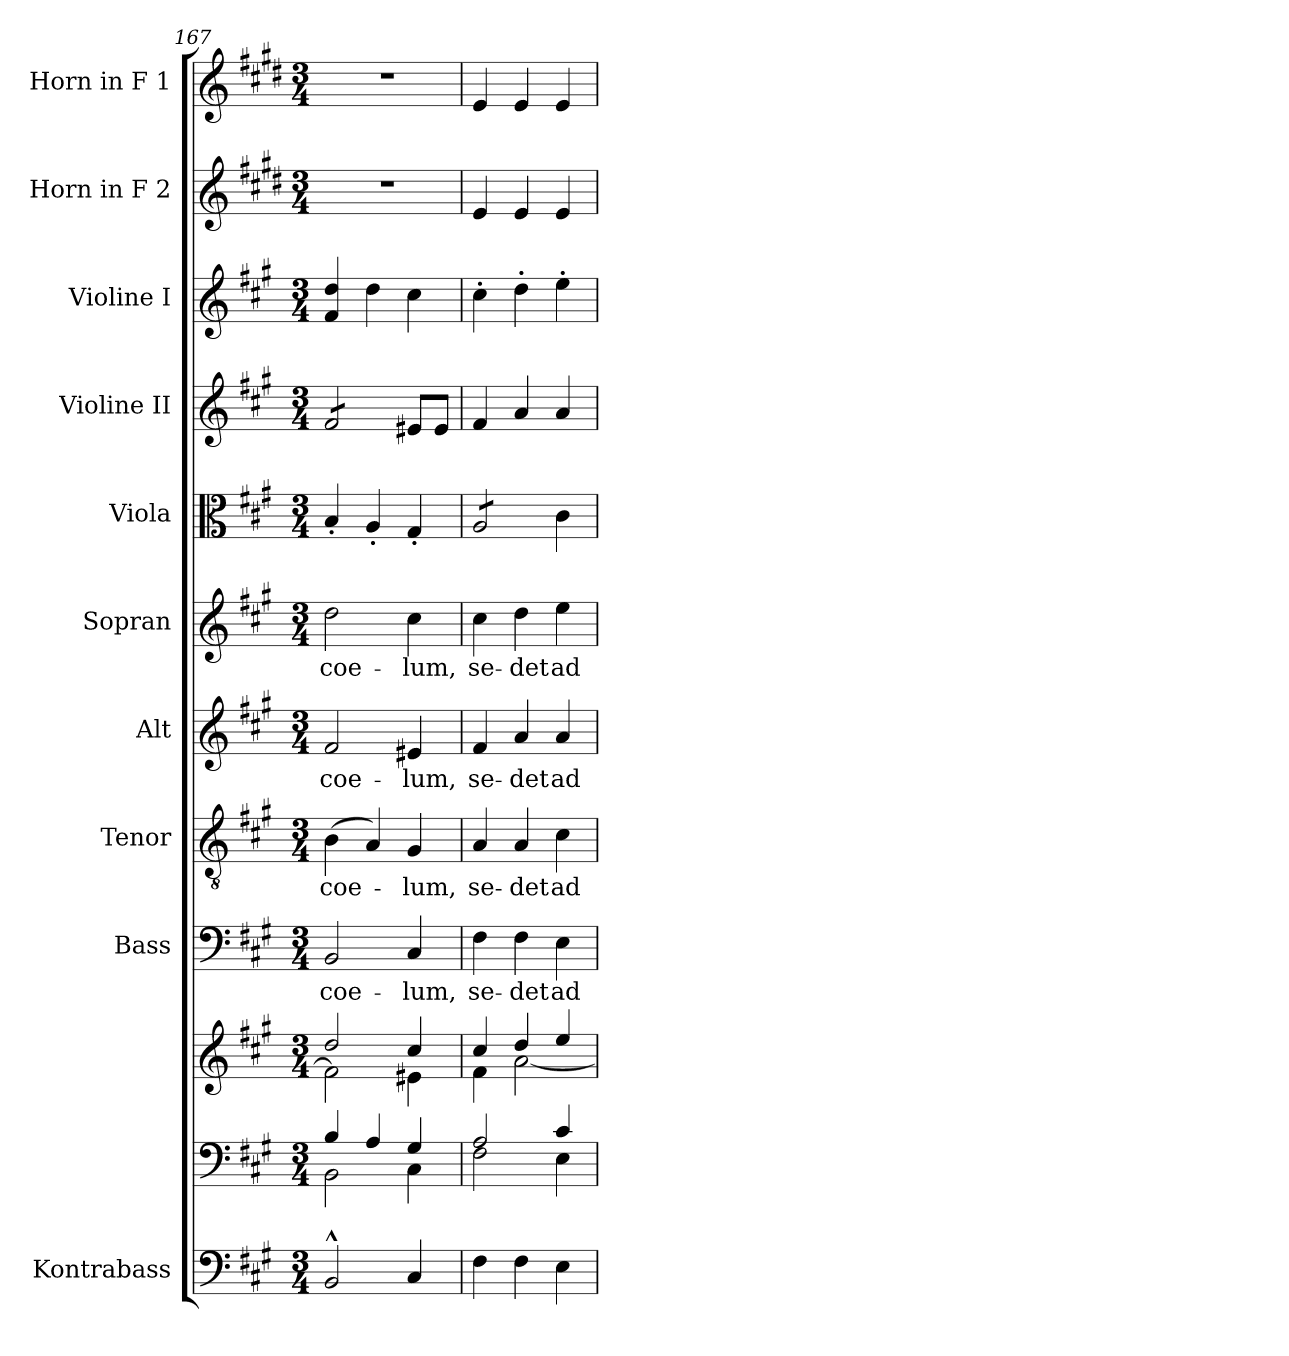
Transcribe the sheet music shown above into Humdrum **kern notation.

**kern	**kern	**kern	**kern	**text	**kern	**text	**kern	**text	**kern	**text	**kern	**kern	**kern	**kern	**kern
*part11	*part10	*part10	*part9	*part9	*part8	*part8	*part7	*part7	*part6	*part6	*part5	*part4	*part3	*part2	*part1
*staff12	*staff11	*staff10	*staff9	*staff9	*staff8	*staff8	*staff7	*staff7	*staff6	*staff6	*staff5	*staff4	*staff3	*staff2	*staff1
*I"Kontrabass	*	*	*I"Bass	*	*I"Tenor	*	*I"Alt	*	*I"Sopran	*	*I"Viola	*I"Violine II	*I"Violine I	*I"Horn in F 2	*I"Horn in F 1
*I'Kb.	*	*	*I'B.	*	*I'T.	*	*I'A.	*	*I'S.	*	*I'Vla.	*I'Vl. II	*I'Vl. I	*	*
*clefF4	*clefF4	*clefG2	*clefF4	*	*clefGv2	*	*clefG2	*	*clefG2	*	*clefC3	*clefG2	*clefG2	*clefG2	*clefG2
*ITrd7c12	*	*	*	*	*	*	*	*	*	*	*	*	*	*ITrd4c7	*ITrd4c7
*k[f#c#g#]	*k[f#c#g#]	*k[f#c#g#]	*k[f#c#g#]	*	*k[f#c#g#]	*	*k[f#c#g#]	*	*k[f#c#g#]	*	*k[f#c#g#]	*k[f#c#g#]	*k[f#c#g#]	*k[f#c#g#]	*k[f#c#g#]
*A:	*A:	*A:	*A:	*	*A:	*	*A:	*	*A:	*	*A:	*A:	*A:	*A:	*A:
*M3/4	*M3/4	*M3/4	*M3/4	*	*M3/4	*	*M3/4	*	*M3/4	*	*M3/4	*M3/4	*M3/4	*M3/4	*M3/4
=167	=167	=167	=167	=167	=167	=167	=167	=167	=167	=167	=167	=167	=167	=167	=167
*	*^	*^	*	*	*	*	*	*	*	*	*	*	*	*	*
!	!	!	!	!	!	!LO:LY:b	!	!LO:LY:b	!	!LO:LY:b	!	!LO:LY:b	!	!	!	!	!
*	*	*	*	*	*	*	*	*	*	*	*	*	*	*tremolo	*	*	*
2BBB^^>/	4B/	2BB\	2dd/	2f#\]	2BB/	coe-	(>4B\	coe-	2f#/	coe-	2dd\	coe-	4B'</	8f#/L	4f#/ 4dd/	2.r	2.r
.	.	.	.	.	.	.	.	.	.	.	.	.	.	8f#/	.	.	.
.	4A/	.	.	.	.	.	4A/)	.	.	.	.	.	4A'</	8f#/	4dd\	.	.
.	.	.	.	.	.	.	.	.	.	.	.	.	.	8f#/J	.	.	.
*	*	*	*	*	*	*	*	*	*	*	*	*	*	*Xtremolo	*	*	*
!	!	!	!	!	!	!LO:LY:b	!	!LO:LY:b	!	!LO:LY:b	!	!LO:LY:b	!	!	!	!	!
4CC#/	4G#/	4C#\	4cc#/	4e#X\	4C#/	-lum,	4G#/	-lum,	4e#X/	-lum,	4cc#\	-lum,	4G#'</	8e#X/L	4cc#\	.	.
.	.	.	.	.	.	.	.	.	.	.	.	.	.	8e#/J	.	.	.
=168	=168	=168	=168	=168	=168	=168	=168	=168	=168	=168	=168	=168	=168	=168	=168	=168	=168
!	!	!	!	!	!	!LO:LY:b	!	!LO:LY:b	!	!LO:LY:b	!	!LO:LY:b	!	!	!	!	!
*	*	*	*	*	*	*	*	*	*	*	*	*	*tremolo	*	*	*	*
4FF#\	2A/	2F#\	4cc#/	4f#\	4F#\	se-	4A/	se-	4f#/	se-	4cc#\	se-	8A/L	4f#/	4cc#'>\	4A/	4A/
.	.	.	.	.	.	.	.	.	.	.	.	.	8A/	.	.	.	.
!	!	!	!	!	!	!LO:LY:b	!	!LO:LY:b	!	!LO:LY:b	!	!LO:LY:b	!	!	!	!	!
4FF#\	.	.	4dd/	[<2a\	4F#\	-det	4A/	-det	4a/	-det	4dd\	-det	8A/	4a/	4dd'>\	4A/	4A/
.	.	.	.	.	.	.	.	.	.	.	.	.	8A/J	.	.	.	.
*	*	*	*	*	*	*	*	*	*	*	*	*	*Xtremolo	*	*	*	*
!	!	!	!	!	!	!LO:LY:b	!	!LO:LY:b	!	!LO:LY:b	!	!LO:LY:b	!	!	!	!	!
4EE\	4c#/	4E\	4ee/	.	4E\	ad	4c#\	ad	4a/	ad	4ee\	ad	4c#\	4a/	4ee'>\	4A/	4A/
*	*v	*v	*	*	*	*	*	*	*	*	*	*	*	*	*	*	*
*	*	*v	*v	*	*	*	*	*	*	*	*	*	*	*	*	*
=	=	=	=	=	=	=	=	=	=	=	=	=	=	=	=
*-	*-	*-	*-	*-	*-	*-	*-	*-	*-	*-	*-	*-	*-	*-	*-
